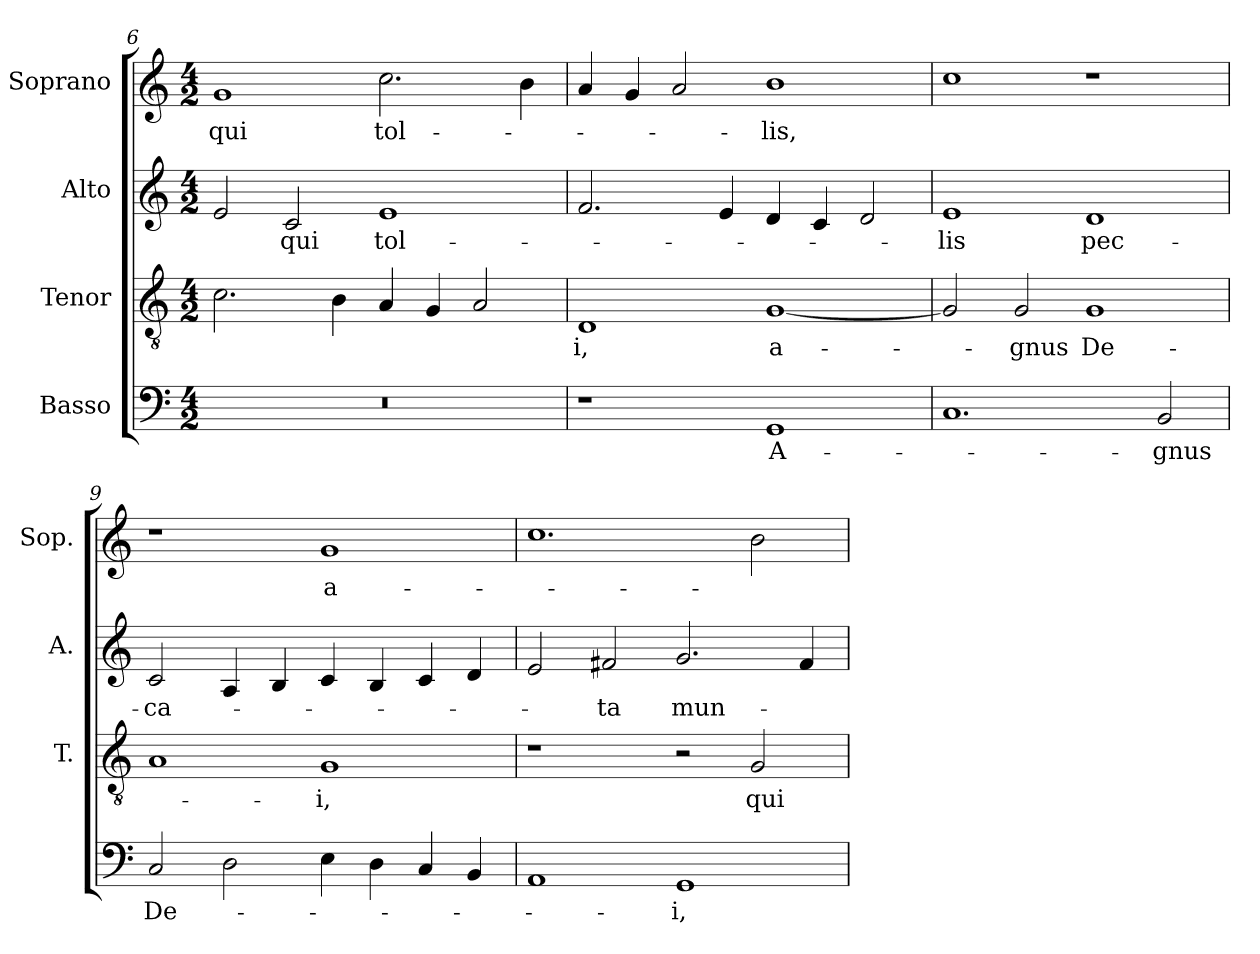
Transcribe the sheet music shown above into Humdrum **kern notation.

**kern	**text	**kern	**text	**kern	**text	**kern	**text
*part4	*part4	*part3	*part3	*part2	*part2	*part1	*part1
*staff4	*staff4	*staff3	*staff3	*staff2	*staff2	*staff1	*staff1
*I"Basso	*	*I"Tenor	*	*I"Alto	*	*I"Soprano	*
*	*	*I'T.	*	*I'A.	*	*I'Sop.	*
*clefF4	*	*clefGv2	*	*clefG2	*	*clefG2	*
*	*	*ITrd7c12	*	*	*	*	*
*k[]	*	*k[]	*	*k[]	*	*k[]	*
*C:	*	*C:	*	*C:	*	*C:	*
*M4/2	*	*M4/2	*	*M4/2	*	*M4/2	*
=6	=6	=6	=6	=6	=6	=6	=6
!LO:N:vis=1	!	!	!	!	!	!	!
!	!	!	!	!	!	!	!LO:LY:b:color=#000000
0r	.	2.Ci\	.	2ei/	.	1gi	qui
!	!	!	!	!	!LO:LY:b:color=#000000	!	!
.	.	.	.	2ci/	qui	.	.
.	.	4BBi\	.	.	.	.	.
!	!	!	!	!	!LO:LY:b:color=#000000	!	!
!	!	!	!	!	!	!	!LO:LY:b:color=#000000
.	.	4AAi/	.	1ei	tol-	2.cci\	tol-
.	.	4GGi/	.	.	.	.	.
.	.	2AAi/	.	.	.	.	.
.	.	.	.	.	.	4bi\	.
!!LO:LB:g=z
=7	=7	=7	=7	=7	=7	=7	=7
!	!	!	!LO:LY:b:color=#000000	!	!	!	!
1r	.	1DDi	-i,	2.fi/	.	4ai/	.
.	.	.	.	.	.	4gi/	.
.	.	.	.	.	.	2ai/	.
.	.	.	.	4ei/	.	.	.
!	!LO:LY:b:color=#000000	!	!	!	!	!	!
!	!	!	!LO:LY:b:color=#000000	!	!	!	!
!	!	!	!	!	!	!	!LO:LY:b:color=#000000
1GGi	A-	[1GGi	a-	4di/	.	1bi	-lis,
.	.	.	.	4ci/	.	.	.
.	.	.	.	2di/	.	.	.
=8	=8	=8	=8	=8	=8	=8	=8
!	!	!	!	!	!LO:LY:b:color=#000000	!	!
1.Ci	.	2GGi/]	.	1ei	-lis	1cci	.
!	!	!	!LO:LY:b:color=#000000	!	!	!	!
.	.	2GGi/	-gnus	.	.	.	.
!	!	!	!LO:LY:b:color=#000000	!	!	!	!
!	!	!	!	!	!LO:LY:b:color=#000000	!	!
.	.	1GGi	De-	1di	pec-	1r	.
!	!LO:LY:b:color=#000000	!	!	!	!	!	!
2BBi/	-gnus	.	.	.	.	.	.
=9	=9	=9	=9	=9	=9	=9	=9
!	!LO:LY:b:color=#000000	!	!	!	!	!	!
!	!	!	!	!	!LO:LY:b:color=#000000	!	!
2Ci/	De-	1AAi	.	2ci/	-ca-	1r	.
2Di\	.	.	.	4Ai/	.	.	.
.	.	.	.	4Bi/	.	.	.
!	!	!	!LO:LY:b:color=#000000	!	!	!	!
!	!	!	!	!	!	!	!LO:LY:b:color=#000000
4Ei\	.	1GGi	-i,	4ci/	.	1gi	a-
4Di\	.	.	.	4Bi/	.	.	.
4Ci/	.	.	.	4ci/	.	.	.
4BBi/	.	.	.	4di/	.	.	.
=10	=10	=10	=10	=10	=10	=10	=10
1AAi	.	1r	.	2ei/	.	1.cci	.
!	!	!	!	!	!LO:LY:b:color=#000000	!	!
.	.	.	.	2f#Xi/	-ta	.	.
!	!LO:LY:b:color=#000000	!	!	!	!	!	!
!	!	!	!	!	!LO:LY:b:color=#000000	!	!
1GGi	-i,	2r	.	2.gi/	mun-	.	.
!	!	!	!LO:LY:b:color=#000000	!	!	!	!
.	.	2GGi/	qui	.	.	2bi\	.
.	.	.	.	4f#i/	.	.	.
=	=	=	=	=	=	=	=
*-	*-	*-	*-	*-	*-	*-	*-
